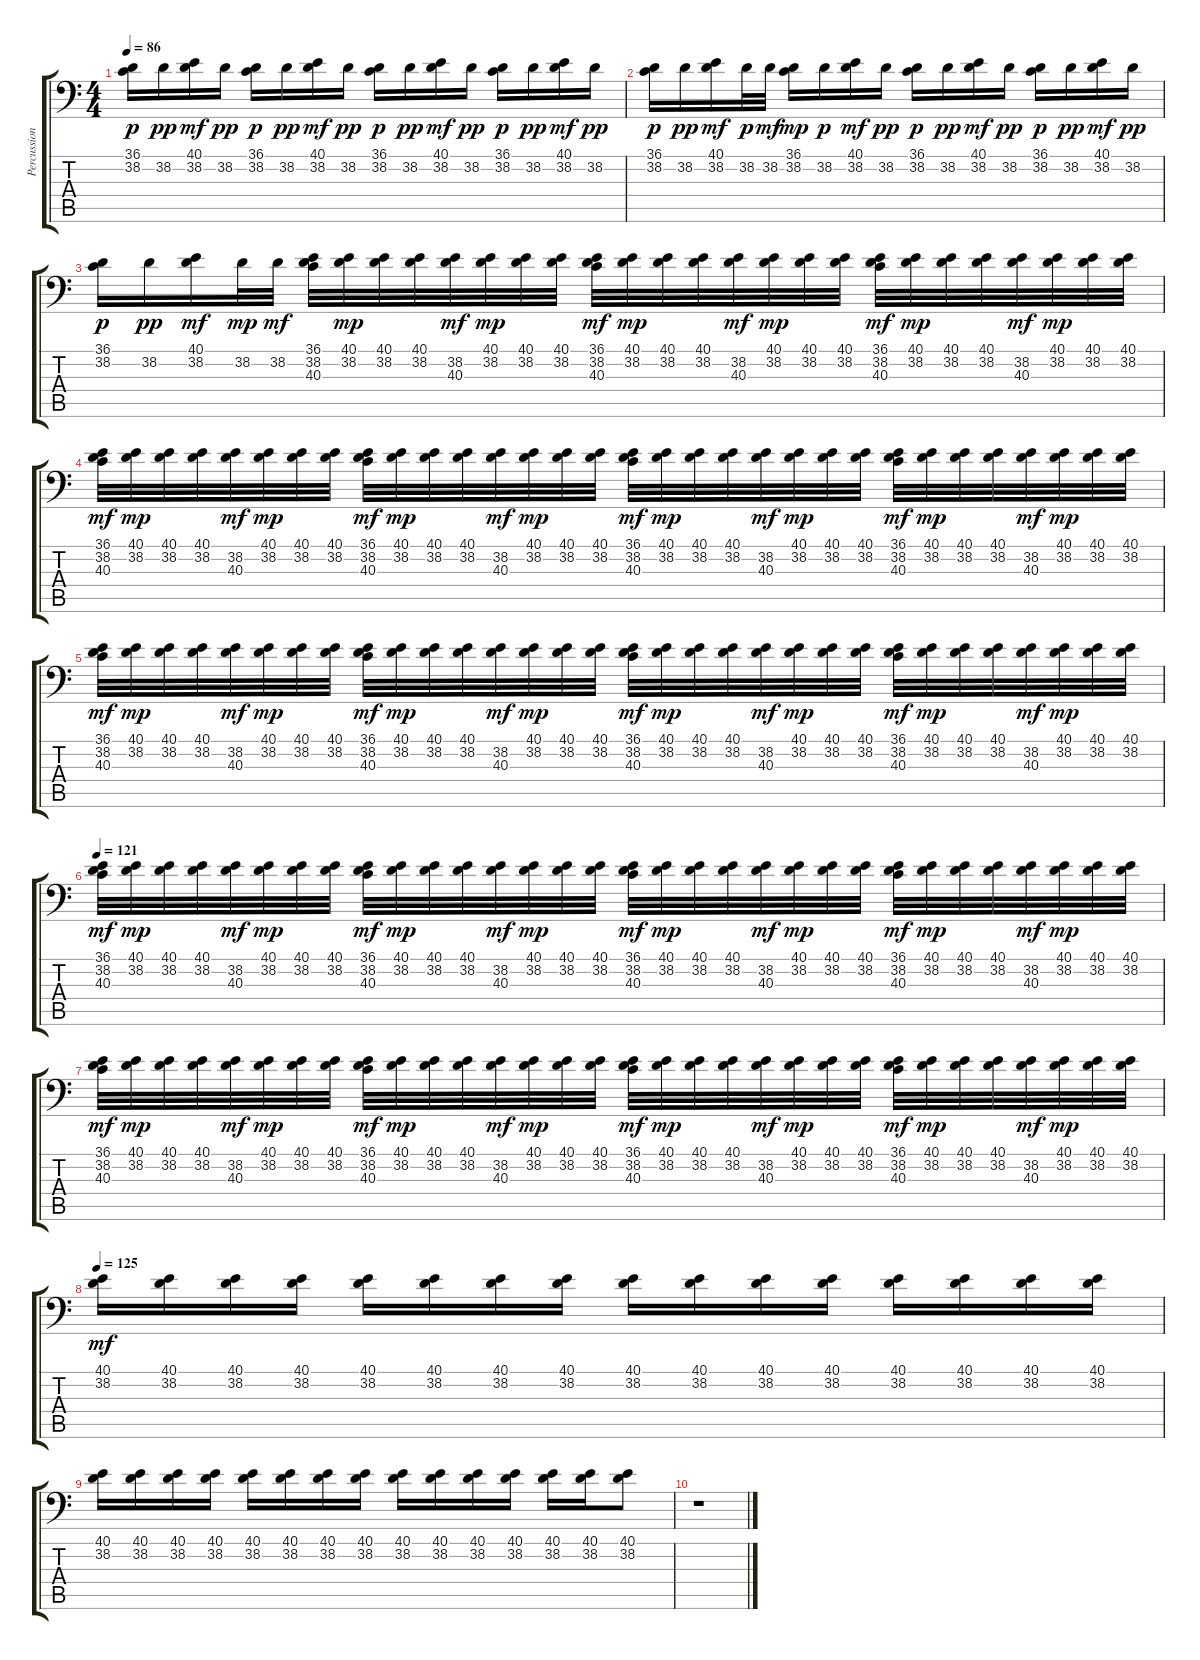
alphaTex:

\track ("Percussion-Keith Moon" "Percussion") {instrument acousticgrandpiano}
\staff {score tabs}
\tuning (C-1 C-1 C-1 C-1 C-1 C-1) {hide}
\ts (4 4)
\tempo 86
\clef f4
\ks c
(36.1 38.2).16{dy p} 38.2.16{dy pp} (40.1 38.2).16{dy mf} 38.2.16{dy pp} (36.1 38.2).16{dy p} 38.2.16{dy pp} (40.1 38.2).16{dy mf} 38.2.16{dy pp} (36.1 38.2).16{dy p} 38.2.16{dy pp} (40.1 38.2).16{dy mf} 38.2.16{dy pp} (36.1 38.2).16{dy p} 38.2.16{dy pp} (40.1 38.2).16{dy mf} 38.2.16{dy pp} |
(36.1 38.2).16{dy p} 38.2.16{dy pp} (40.1 38.2).16{dy mf} 38.2.32{dy p} 38.2.32{dy mf} (36.1 38.2).16{dy mp} 38.2.16{dy p} (40.1 38.2).16{dy mf} 38.2.16{dy pp} (36.1 38.2).16{dy p} 38.2.16{dy pp} (40.1 38.2).16{dy mf} 38.2.16{dy pp} (36.1 38.2).16{dy p} 38.2.16{dy pp} (40.1 38.2).16{dy mf} 38.2.16{dy pp} |
(36.1 38.2).16{dy p} 38.2.16{dy pp} (40.1 38.2).16{dy mf} 38.2.32{dy mp} 38.2.32{dy mf} (36.1 38.2 40.3).32 (40.1 38.2).32{dy mp} (40.1 38.2).32 (40.1 38.2).32 (38.2 40.3).32{dy mf} (40.1 38.2).32{dy mp} (40.1 38.2).32 (40.1 38.2).32 (36.1 38.2 40.3).32{dy mf} (40.1 38.2).32{dy mp} (40.1 38.2).32 (40.1 38.2).32 (38.2 40.3).32{dy mf} (40.1 38.2).32{dy mp} (40.1 38.2).32 (40.1 38.2).32 (36.1 38.2 40.3).32{dy mf} (40.1 38.2).32{dy mp} (40.1 38.2).32 (40.1 38.2).32 (38.2 40.3).32{dy mf} (40.1 38.2).32{dy mp} (40.1 38.2).32 (40.1 38.2).32 |
(36.1 38.2 40.3).32{dy mf} (40.1 38.2).32{dy mp} (40.1 38.2).32 (40.1 38.2).32 (38.2 40.3).32{dy mf} (40.1 38.2).32{dy mp} (40.1 38.2).32 (40.1 38.2).32 (36.1 38.2 40.3).32{dy mf} (40.1 38.2).32{dy mp} (40.1 38.2).32 (40.1 38.2).32 (38.2 40.3).32{dy mf} (40.1 38.2).32{dy mp} (40.1 38.2).32 (40.1 38.2).32 (36.1 38.2 40.3).32{dy mf} (40.1 38.2).32{dy mp} (40.1 38.2).32 (40.1 38.2).32 (38.2 40.3).32{dy mf} (40.1 38.2).32{dy mp} (40.1 38.2).32 (40.1 38.2).32 (36.1 38.2 40.3).32{dy mf} (40.1 38.2).32{dy mp} (40.1 38.2).32 (40.1 38.2).32 (38.2 40.3).32{dy mf} (40.1 38.2).32{dy mp} (40.1 38.2).32 (40.1 38.2).32 |
(36.1 38.2 40.3).32{dy mf} (40.1 38.2).32{dy mp} (40.1 38.2).32 (40.1 38.2).32 (38.2 40.3).32{dy mf} (40.1 38.2).32{dy mp} (40.1 38.2).32 (40.1 38.2).32 (36.1 38.2 40.3).32{dy mf} (40.1 38.2).32{dy mp} (40.1 38.2).32 (40.1 38.2).32 (38.2 40.3).32{dy mf} (40.1 38.2).32{dy mp} (40.1 38.2).32 (40.1 38.2).32 (36.1 38.2 40.3).32{dy mf} (40.1 38.2).32{dy mp} (40.1 38.2).32 (40.1 38.2).32 (38.2 40.3).32{dy mf} (40.1 38.2).32{dy mp} (40.1 38.2).32 (40.1 38.2).32 (36.1 38.2 40.3).32{dy mf} (40.1 38.2).32{dy mp} (40.1 38.2).32 (40.1 38.2).32 (38.2 40.3).32{dy mf} (40.1 38.2).32{dy mp} (40.1 38.2).32 (40.1 38.2).32 |
\tempo 121
(36.1 38.2 40.3).32{dy mf} (40.1 38.2).32{dy mp} (40.1 38.2).32 (40.1 38.2).32 (38.2 40.3).32{dy mf} (40.1 38.2).32{dy mp} (40.1 38.2).32 (40.1 38.2).32 (36.1 38.2 40.3).32{dy mf} (40.1 38.2).32{dy mp} (40.1 38.2).32 (40.1 38.2).32 (38.2 40.3).32{dy mf} (40.1 38.2).32{dy mp} (40.1 38.2).32 (40.1 38.2).32 (36.1 38.2 40.3).32{dy mf} (40.1 38.2).32{dy mp} (40.1 38.2).32 (40.1 38.2).32 (38.2 40.3).32{dy mf} (40.1 38.2).32{dy mp} (40.1 38.2).32 (40.1 38.2).32 (36.1 38.2 40.3).32{dy mf} (40.1 38.2).32{dy mp} (40.1 38.2).32 (40.1 38.2).32 (38.2 40.3).32{dy mf} (40.1 38.2).32{dy mp} (40.1 38.2).32 (40.1 38.2).32 |
(36.1 38.2 40.3).32{dy mf} (40.1 38.2).32{dy mp} (40.1 38.2).32 (40.1 38.2).32 (38.2 40.3).32{dy mf} (40.1 38.2).32{dy mp} (40.1 38.2).32 (40.1 38.2).32 (36.1 38.2 40.3).32{dy mf} (40.1 38.2).32{dy mp} (40.1 38.2).32 (40.1 38.2).32 (38.2 40.3).32{dy mf} (40.1 38.2).32{dy mp} (40.1 38.2).32 (40.1 38.2).32 (36.1 38.2 40.3).32{dy mf} (40.1 38.2).32{dy mp} (40.1 38.2).32 (40.1 38.2).32 (38.2 40.3).32{dy mf} (40.1 38.2).32{dy mp} (40.1 38.2).32 (40.1 38.2).32 (36.1 38.2 40.3).32{dy mf} (40.1 38.2).32{dy mp} (40.1 38.2).32 (40.1 38.2).32 (38.2 40.3).32{dy mf} (40.1 38.2).32{dy mp} (40.1 38.2).32 (40.1 38.2).32 |
\tempo 125
(40.1 38.2).16{dy mf} (40.1 38.2).16 (40.1 38.2).16 (40.1 38.2).16 (40.1 38.2).16 (40.1 38.2).16 (40.1 38.2).16 (40.1 38.2).16 (40.1 38.2).16 (40.1 38.2).16 (40.1 38.2).16 (40.1 38.2).16 (40.1 38.2).16 (40.1 38.2).16 (40.1 38.2).16 (40.1 38.2).16 |
(40.1 38.2).16 (40.1 38.2).16 (40.1 38.2).16 (40.1 38.2).16 (40.1 38.2).16 (40.1 38.2).16 (40.1 38.2).16 (40.1 38.2).16 (40.1 38.2).16 (40.1 38.2).16 (40.1 38.2).16 (40.1 38.2).16 (40.1 38.2).16 (40.1 38.2).16 (40.1 38.2).8 |
r.1
